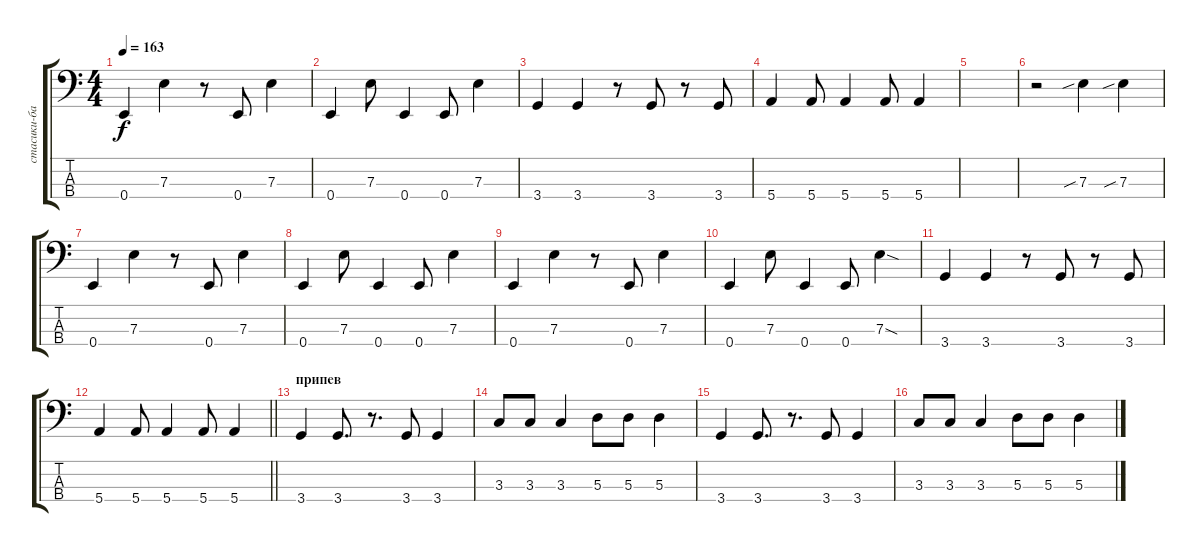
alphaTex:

\track ("стасики-бас" "стасики-ба") {instrument electricbassfinger}
\staff {score tabs}
\tuning (G2 D2 A1 E1) {hide}
\ts (4 4)
\tempo 163
\clef f4
\ks c
0.4.4{dy f} 7.3.4 r.8 0.4.8 7.3.4 |
0.4.4 7.3.8 0.4.4 0.4.8 7.3.4 |
3.4.4 3.4.4 r.8 3.4.8 r.8 3.4.8 |
5.4.4 5.4.8 5.4.4 5.4.8 5.4.4 |
|
r.2 7.3{sib}.4 7.3{sib}.4 |
0.4.4 7.3.4 r.8 0.4.8 7.3.4 |
0.4.4 7.3.8 0.4.4 0.4.8 7.3.4 |
0.4.4 7.3.4 r.8 0.4.8 7.3.4 |
0.4.4 7.3.8 0.4.4 0.4.8 7.3{sod}.4 |
3.4.4 3.4.4 r.8 3.4.8 r.8 3.4.8 |
\barLineRight lightlight
5.4.4 5.4.8 5.4.4 5.4.8 5.4.4 |
\section ("" "припев")
3.4.4 3.4.8{d} r.8{d} 3.4.8 3.4.4 |
3.3.8 3.3.8 3.3.4 5.3.8 5.3.8 5.3.4 |
3.4.4 3.4.8{d} r.8{d} 3.4.8 3.4.4 |
3.3.8 3.3.8 3.3.4 5.3.8 5.3.8 5.3.4
